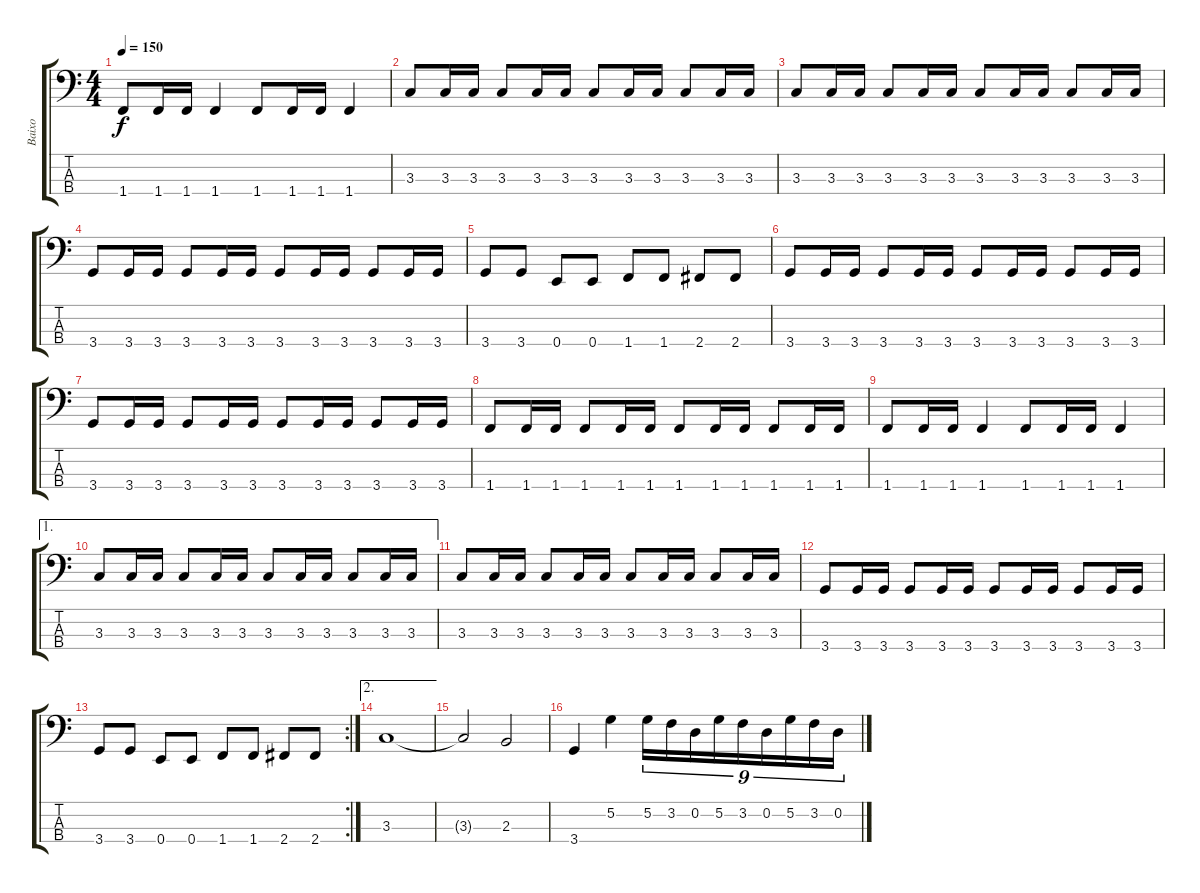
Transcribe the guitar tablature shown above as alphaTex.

\track ("Baixo" "Baixo") {instrument electricbasspick}
\staff {score tabs}
\tuning (G2 D2 A1 E1) {hide}
\ts (4 4)
\tempo 150
\clef f4
\ks c
1.4.8{dy f} 1.4.16 1.4.16 1.4.4 1.4.8 1.4.16 1.4.16 1.4.4 |
3.3.8 3.3.16 3.3.16 3.3.8 3.3.16 3.3.16 3.3.8 3.3.16 3.3.16 3.3.8 3.3.16 3.3.16 |
3.3.8 3.3.16 3.3.16 3.3.8 3.3.16 3.3.16 3.3.8 3.3.16 3.3.16 3.3.8 3.3.16 3.3.16 |
3.4.8 3.4.16 3.4.16 3.4.8 3.4.16 3.4.16 3.4.8 3.4.16 3.4.16 3.4.8 3.4.16 3.4.16 |
3.4.8 3.4.8 0.4.8 0.4.8 1.4.8 1.4.8 2.4.8 2.4.8 |
3.4.8 3.4.16 3.4.16 3.4.8 3.4.16 3.4.16 3.4.8 3.4.16 3.4.16 3.4.8 3.4.16 3.4.16 |
3.4.8 3.4.16 3.4.16 3.4.8 3.4.16 3.4.16 3.4.8 3.4.16 3.4.16 3.4.8 3.4.16 3.4.16 |
1.4.8 1.4.16 1.4.16 1.4.8 1.4.16 1.4.16 1.4.8 1.4.16 1.4.16 1.4.8 1.4.16 1.4.16 |
1.4.8 1.4.16 1.4.16 1.4.4 1.4.8 1.4.16 1.4.16 1.4.4 |
\ae 1
3.3.8 3.3.16 3.3.16 3.3.8 3.3.16 3.3.16 3.3.8 3.3.16 3.3.16 3.3.8 3.3.16 3.3.16 |
3.3.8 3.3.16 3.3.16 3.3.8 3.3.16 3.3.16 3.3.8 3.3.16 3.3.16 3.3.8 3.3.16 3.3.16 |
3.4.8 3.4.16 3.4.16 3.4.8 3.4.16 3.4.16 3.4.8 3.4.16 3.4.16 3.4.8 3.4.16 3.4.16 |
\rc 2
3.4.8 3.4.8 0.4.8 0.4.8 1.4.8 1.4.8 2.4.8 2.4.8 |
\ae 2
3.3.1 |
3.3{t}.2 2.3.2 |
3.4.4 5.2.4 5.2.16{tu (9 8)} 3.2.16{tu (9 8)} 0.2.16{tu (9 8)} 5.2.16{tu (9 8)} 3.2.16{tu (9 8)} 0.2.16{tu (9 8)} 5.2.16{tu (9 8)} 3.2.16{tu (9 8)} 0.2.16{tu (9 8)}
